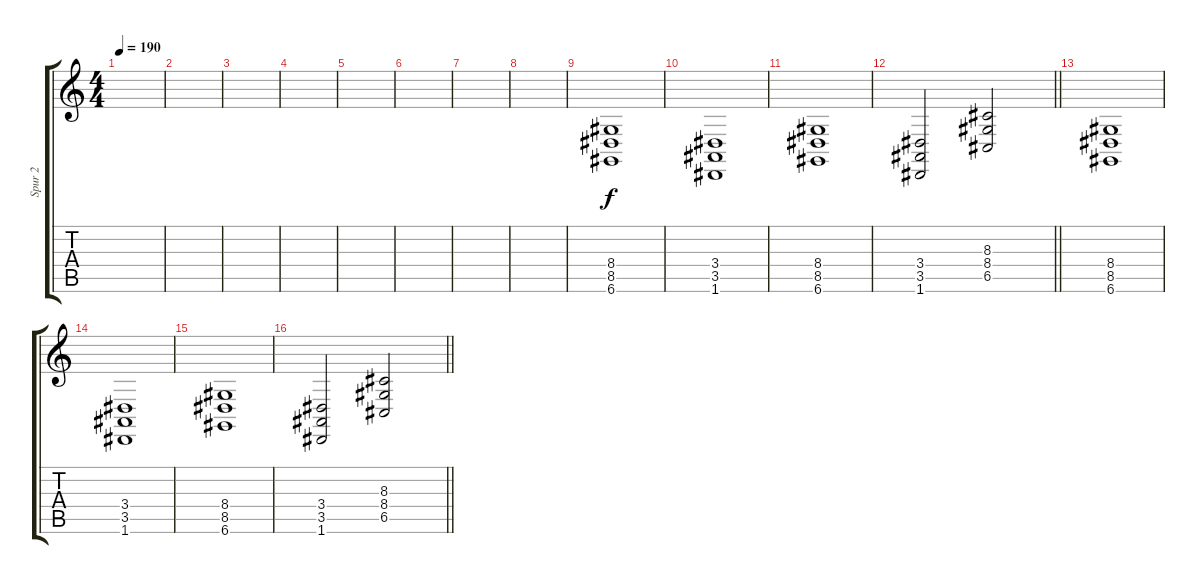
\track ("Spur 2" "Spur 2") {instrument stringensemble1}
\staff {score tabs}
\tuning (D4 A3 F3 C3 G2 D2) {hide}
\ts (4 4)
\tempo 190
\clef g2
\ks c
|
|
|
|
|
|
|
|
(8.4 8.5 6.6).1{dy f} |
(3.4 3.5 1.6).1 |
(8.4 8.5 6.6).1 |
\barLineRight lightlight
(3.4 3.5 1.6).2 (8.3 8.4 6.5).2 |
(8.4 8.5 6.6).1 |
(3.4 3.5 1.6).1 |
(8.4 8.5 6.6).1 |
\barLineRight lightlight
(3.4 3.5 1.6).2 (8.3 8.4 6.5).2
